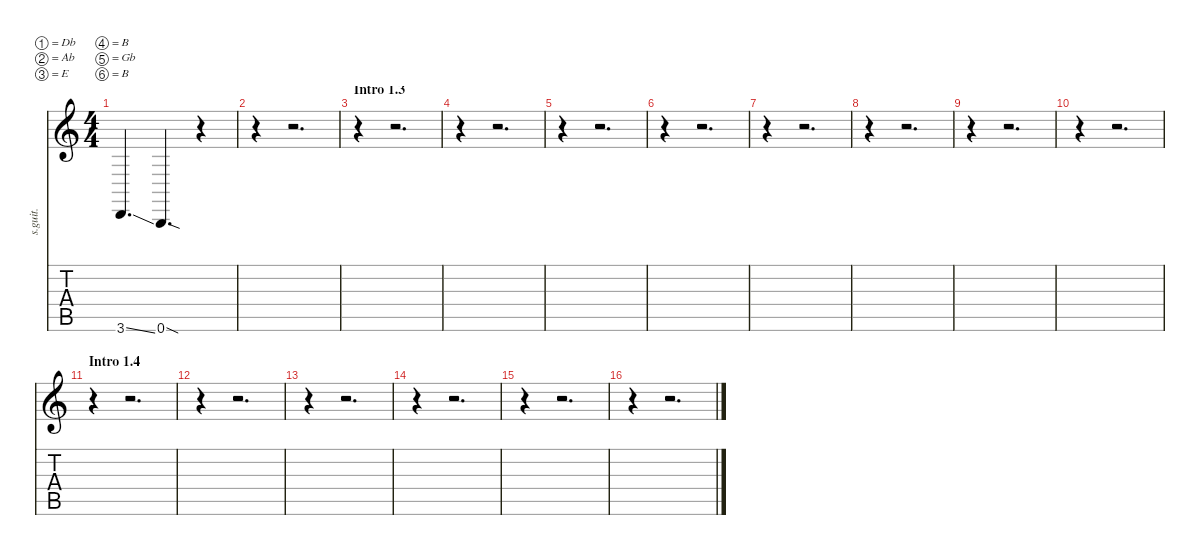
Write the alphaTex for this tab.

\defaultSystemsLayout 4
\hideDynamics
\bracketExtendMode nobrackets
\track ("Craig Jones" "s.guit.") {instrument lead2sawtooth}
\staff {score tabs}
\tuning (Db6 Ab3 E3 B2 Gb2 B0)
\displaytranspose 12
\ts (4 4)
\tempo (192 hide)
\clef g2
\ks c
3.6{ss}.4{d lyrics (0 "") lyrics (1 "") lyrics (2 "") lyrics (3 "") lyrics (4 "") dy fff} 0.6{sod}.4{d lyrics (0 "") lyrics (1 "") lyrics (2 "") lyrics (3 "") lyrics (4 "")} r.4 |
r.4 r.2{d} |
\section ("" "Intro 1.3")
\tempo (195 hide)
r.4 r.2{d} |
r.4 r.2{d} |
r.4 r.2{d} |
\tempo (200 hide)
r.4 r.2{d} |
\tempo (205 hide)
r.4 r.2{d} |
r.4 r.2{d} |
r.4 r.2{d} |
r.4 r.2{d} |
\section ("" "Intro 1.4")
\tempo (210 hide)
r.4 r.2{d} |
r.4 r.2{d} |
r.4 r.2{d} |
r.4 r.2{d} |
r.4 r.2{d} |
r.4 r.2{d}
